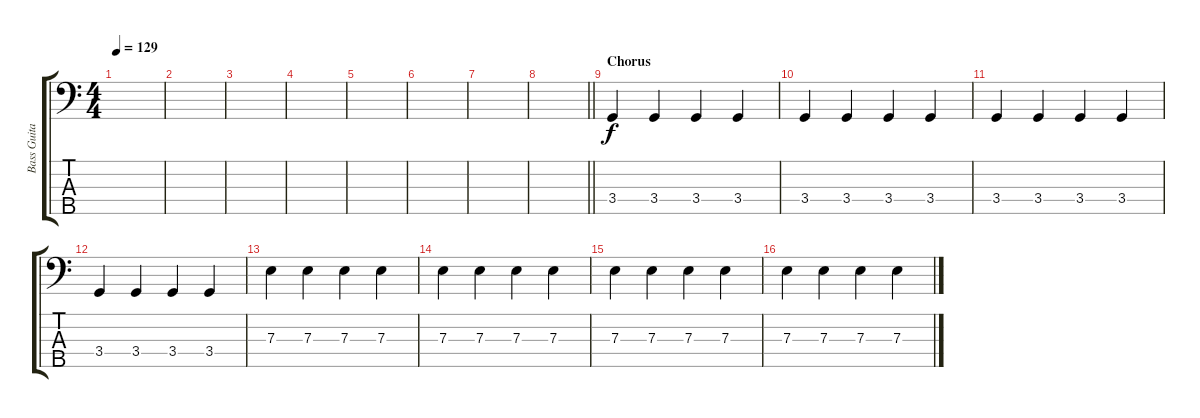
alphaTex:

\track ("Bass Guitar" "Bass Guita") {instrument electricbassfinger bank 2}
\staff {score tabs}
\tuning (G2 D2 A1 E1 B0) {hide}
\ts (4 4)
\tempo 129
\clef f4
\ks c
|
|
|
|
|
|
|
\barLineRight lightlight
|
\section ("" "Chorus")
3.4.4 3.4.4 3.4.4 3.4.4 |
3.4.4 3.4.4 3.4.4 3.4.4 |
3.4.4 3.4.4 3.4.4 3.4.4 |
3.4.4 3.4.4 3.4.4 3.4.4 |
7.3.4 7.3.4 7.3.4 7.3.4 |
7.3.4 7.3.4 7.3.4 7.3.4 |
7.3.4 7.3.4 7.3.4 7.3.4 |
7.3.4 7.3.4 7.3.4 7.3.4
